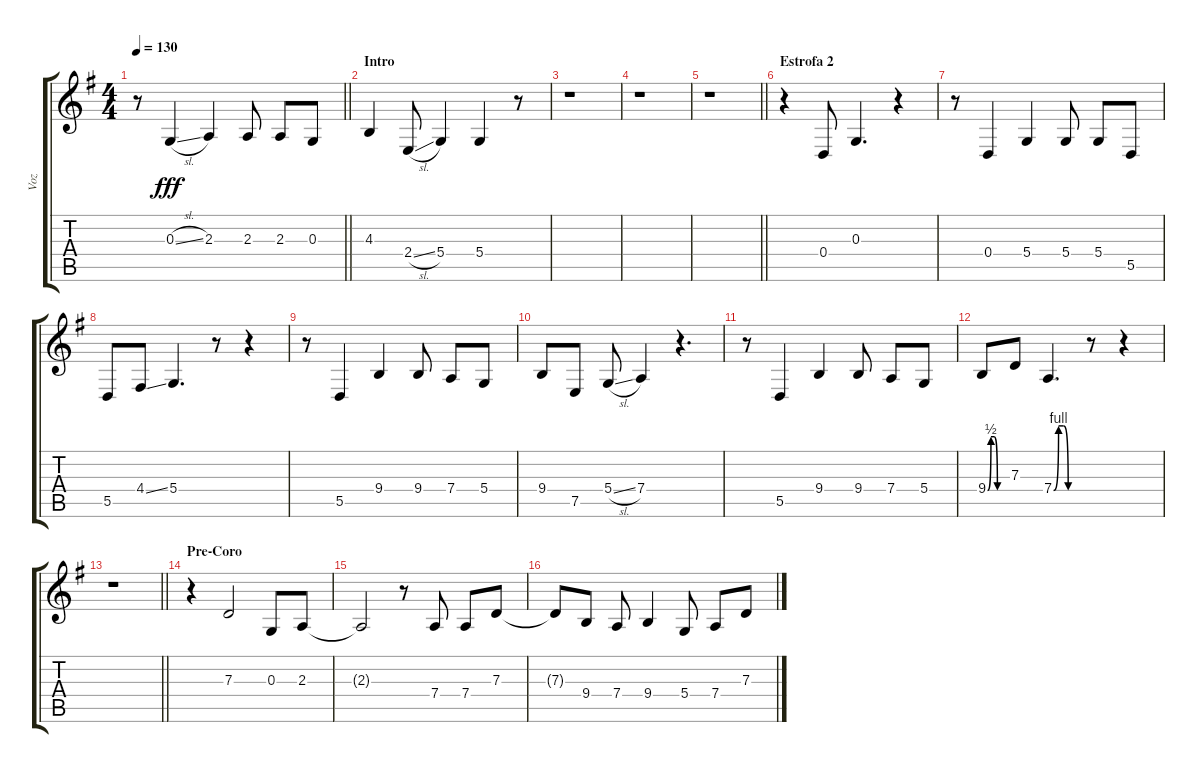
\track ("Voz" "Voz") {instrument tenorsax}
\staff {score tabs}
\tuning (E4 B3 G3 D3 A2 E2) {hide}
\ts (4 4)
\tempo 130
\clef g2
\barLineRight lightlight
\ks g
r.8{dy fff} 0.3{sl}.4 2.3.4 2.3.8 2.3.8 0.3.8 |
\section ("" "Intro")
4.3.4 2.4{sl}.8 5.4.4 5.4.4 r.8 |
r.1 |
r.1 |
\barLineRight lightlight
r.1 |
\section ("" "Estrofa 2")
r.4 0.4.8 0.3.4{d} r.4 |
r.8 0.4.4 5.4.4 5.4.8 5.4.8 5.5.8 |
5.5.8 4.4{ss}.8 5.4.4{d} r.8 r.4 |
r.8 5.5.4 9.4.4 9.4.8 7.4.8 5.4.8 |
9.4.8 7.5.8 5.4{sl}.8 7.4.4 r.4{d} |
r.8 5.5.4 9.4.4 9.4.8 7.4.8 5.4.8 |
9.4{be (custom 0 0 10 2 20 2 30 0 60 0)}.8 7.3.8 7.4{be (custom 0 0 10 4 20 4 30 0 60 0)}.4{d} r.8 r.4 |
\barLineRight lightlight
r.1 |
\section ("" "Pre-Coro")
r.4 7.3.2 0.3.8 2.3.8 |
2.3{t}.2 r.8 7.4.8 7.4.8 7.3.8 |
7.3{t}.8 9.4.8 7.4.8 9.4.4 5.4.8 7.4.8 7.3.8
